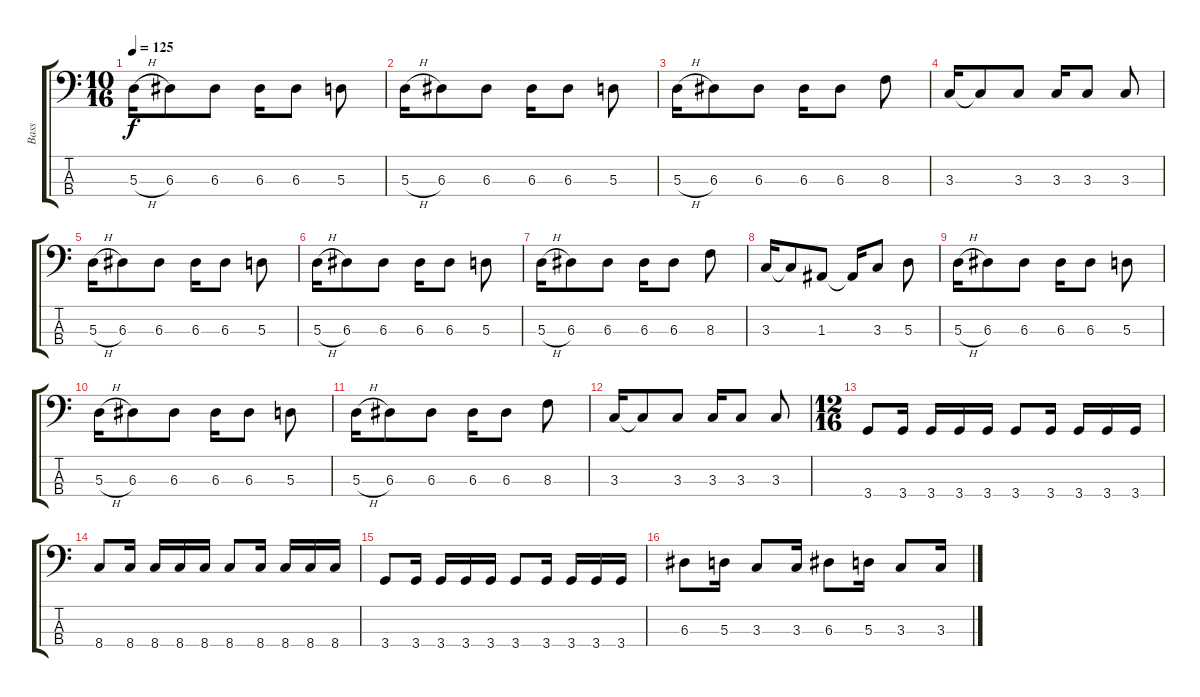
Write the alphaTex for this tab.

\track ("Bass" "Bass") {instrument electricbassfinger}
\staff {score tabs}
\tuning (G2 D2 A1 E1) {hide}
\ts (10 16)
\tempo 125
\clef f4
\ks c
5.3{h}.16{dy f} 6.3.8 6.3.8 6.3.16 6.3.8 5.3.8 |
5.3{h}.16 6.3.8 6.3.8 6.3.16 6.3.8 5.3.8 |
5.3{h}.16 6.3.8 6.3.8 6.3.16 6.3.8 8.3.8 |
3.3.16 3.3{t}.8 3.3.8 3.3.16 3.3.8 3.3.8 |
5.3{h}.16 6.3.8 6.3.8 6.3.16 6.3.8 5.3.8 |
5.3{h}.16 6.3.8 6.3.8 6.3.16 6.3.8 5.3.8 |
5.3{h}.16 6.3.8 6.3.8 6.3.16 6.3.8 8.3.8 |
3.3.16 3.3{t}.8 1.3.8 1.3{t}.16 3.3.8 5.3.8 |
5.3{h}.16 6.3.8 6.3.8 6.3.16 6.3.8 5.3.8 |
5.3{h}.16 6.3.8 6.3.8 6.3.16 6.3.8 5.3.8 |
5.3{h}.16 6.3.8 6.3.8 6.3.16 6.3.8 8.3.8 |
3.3.16 3.3{t}.8 3.3.8 3.3.16 3.3.8 3.3.8 |
\ts (12 16)
3.4.8 3.4.16 3.4.16 3.4.16 3.4.16 3.4.8 3.4.16 3.4.16 3.4.16 3.4.16 |
8.4.8 8.4.16 8.4.16 8.4.16 8.4.16 8.4.8 8.4.16 8.4.16 8.4.16 8.4.16 |
3.4.8 3.4.16 3.4.16 3.4.16 3.4.16 3.4.8 3.4.16 3.4.16 3.4.16 3.4.16 |
6.3.8 5.3.16 3.3.8 3.3.16 6.3.8 5.3.16 3.3.8 3.3.16
